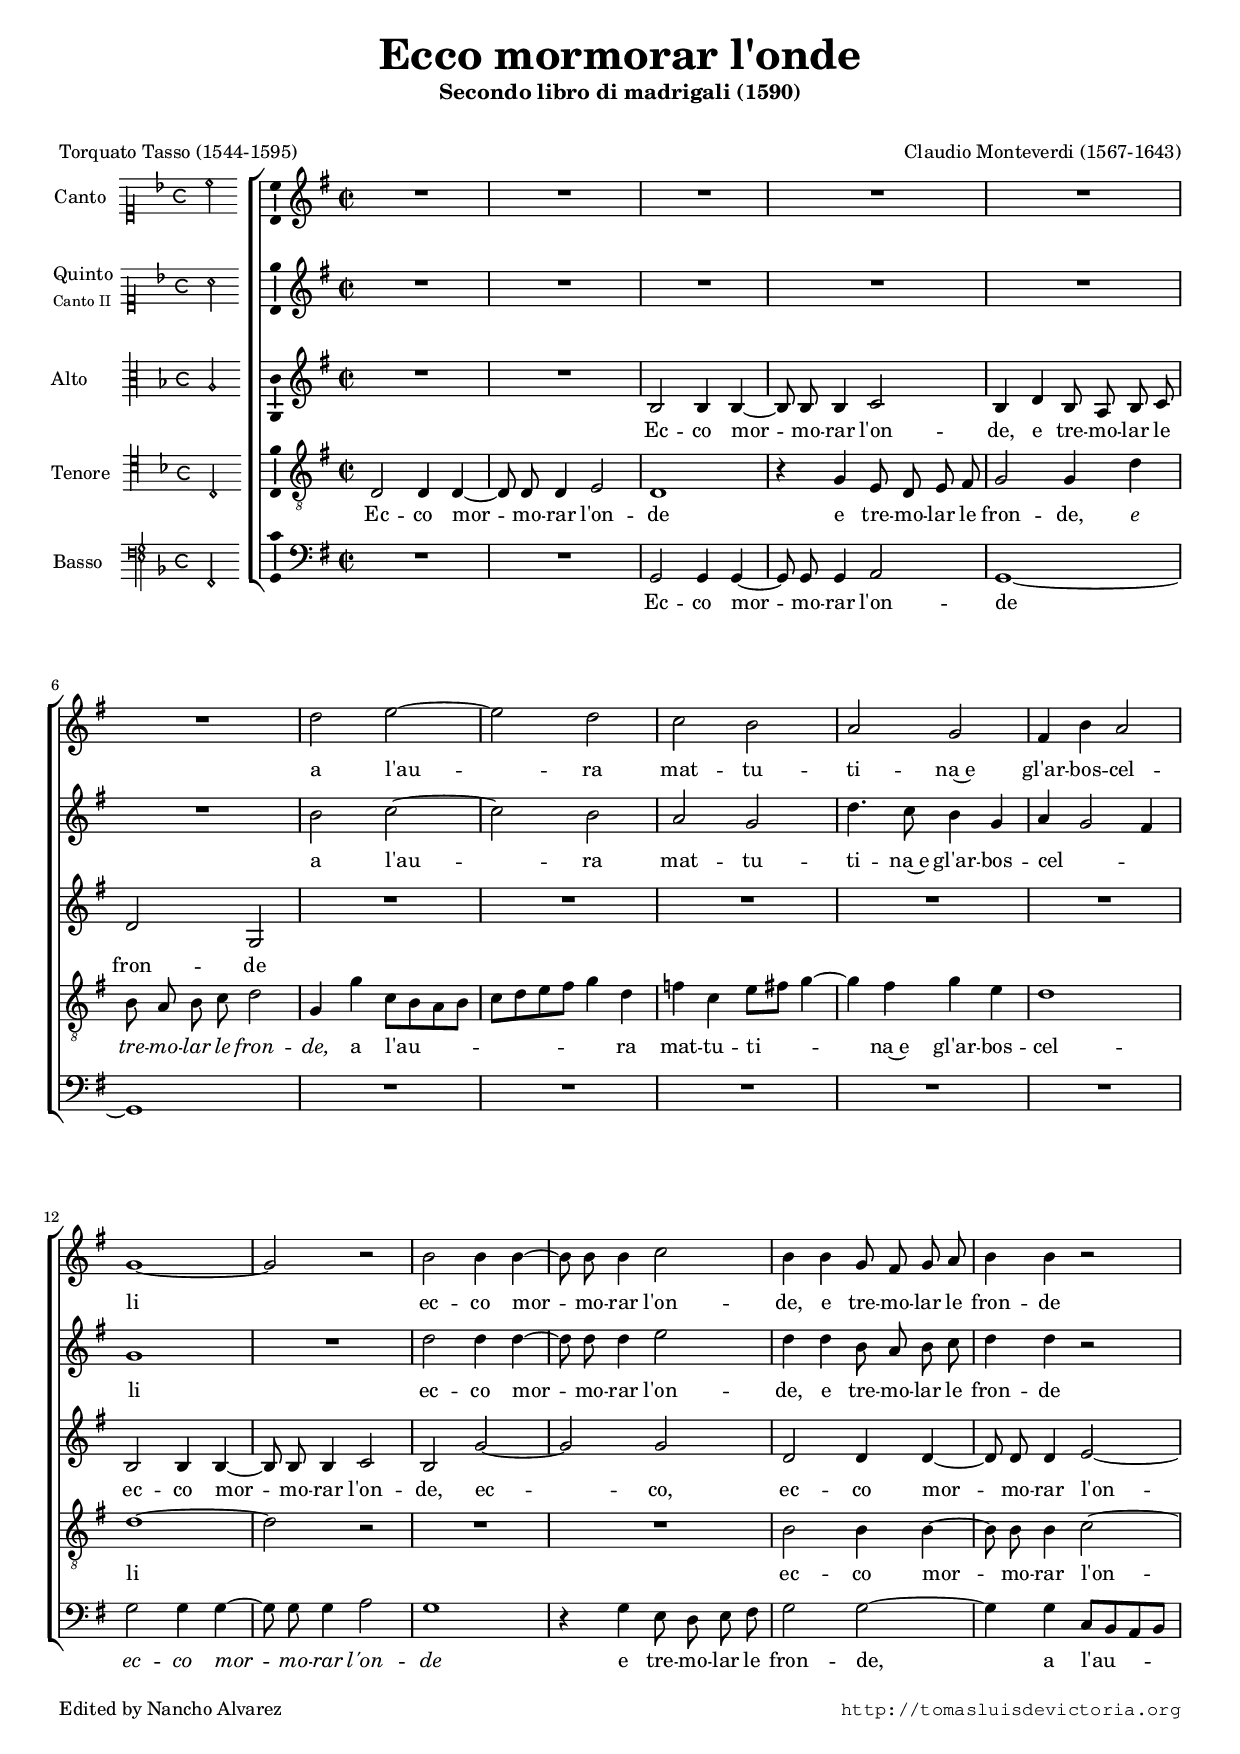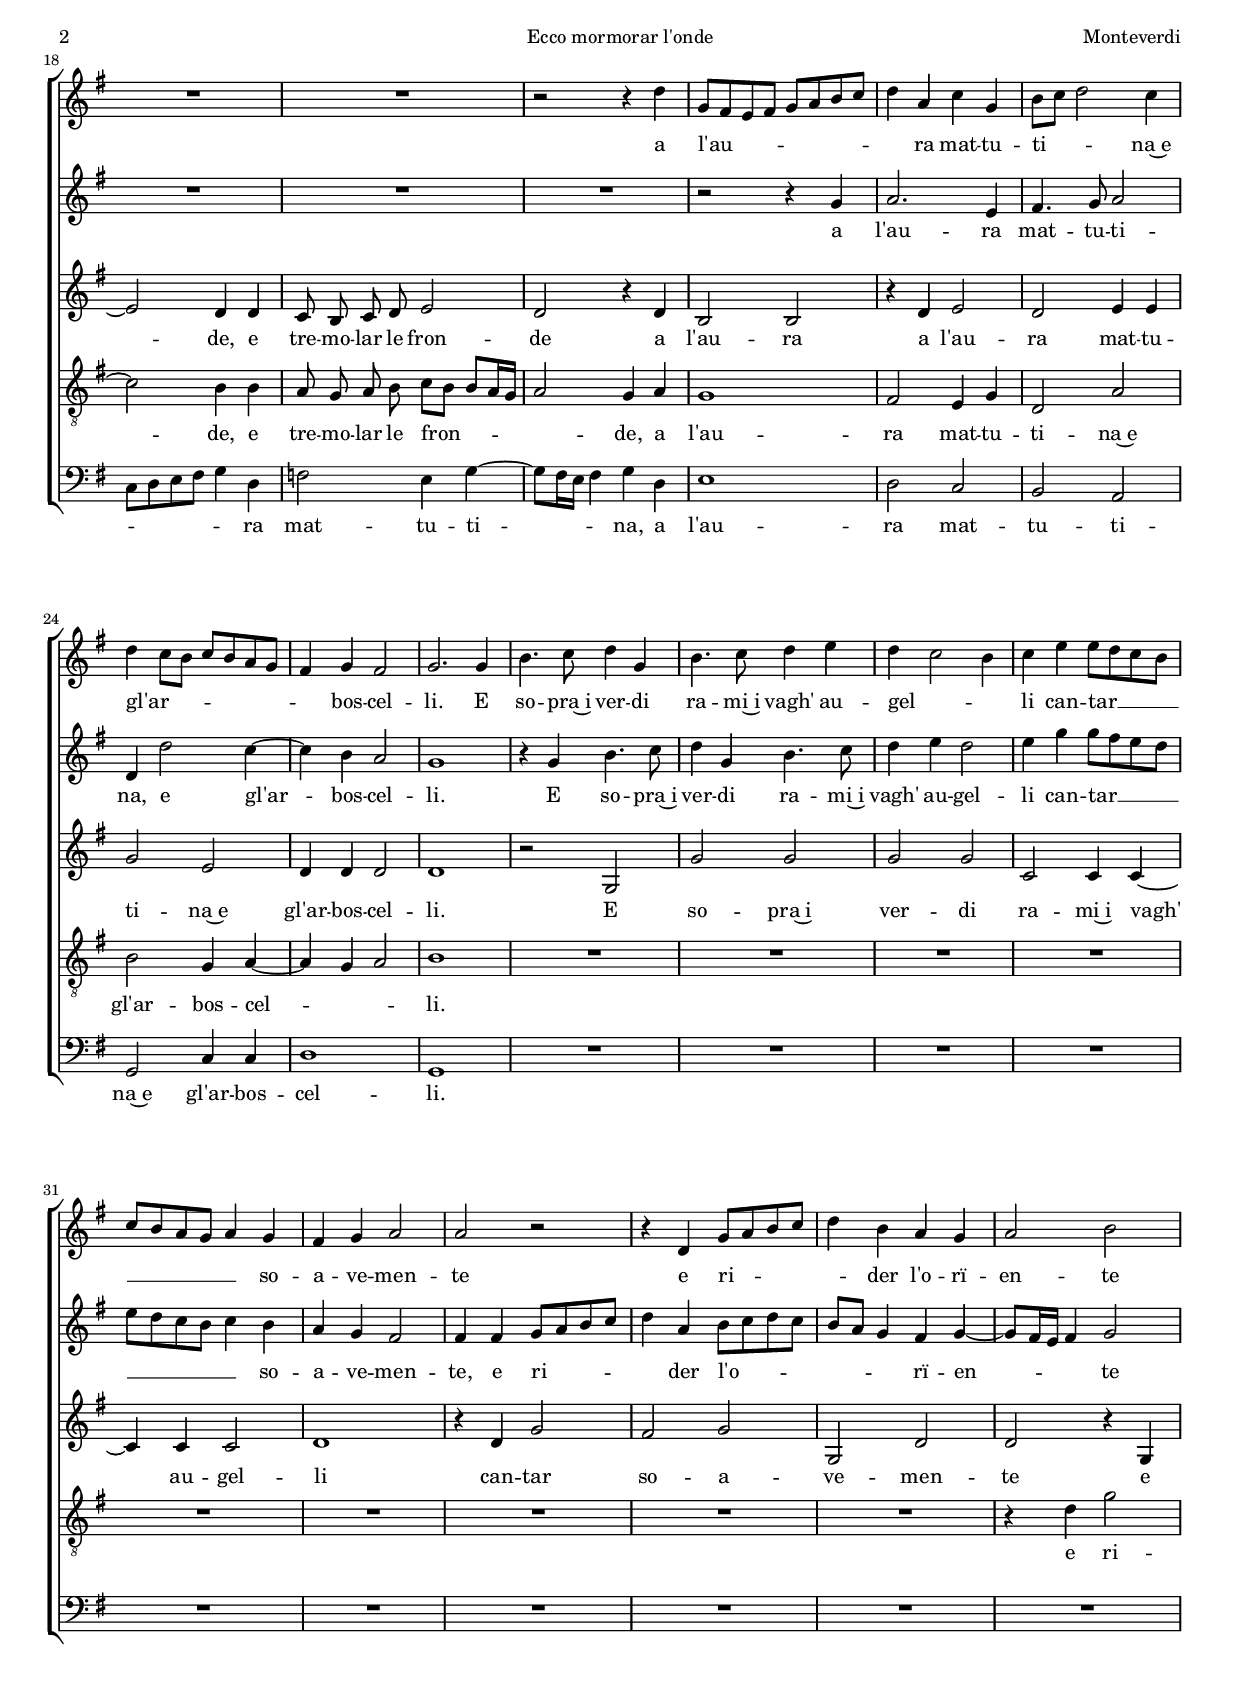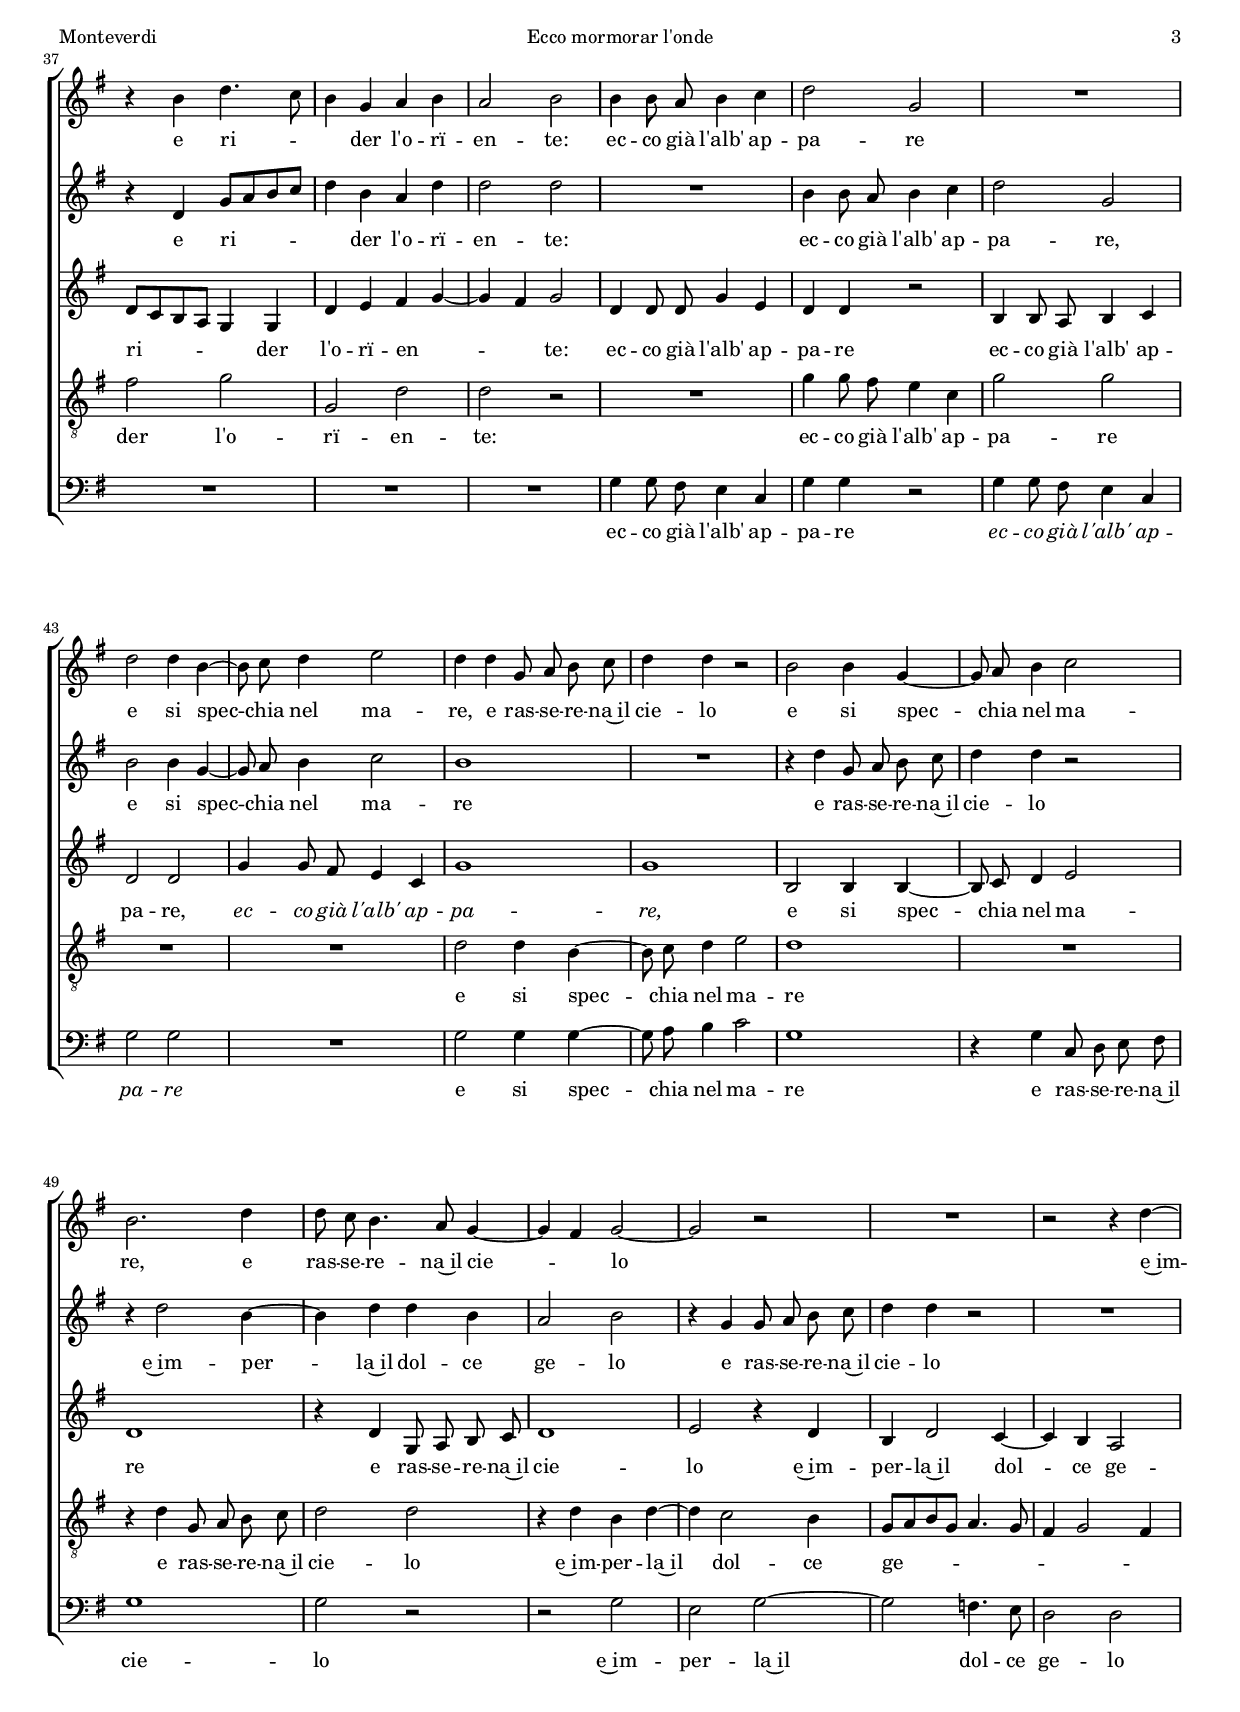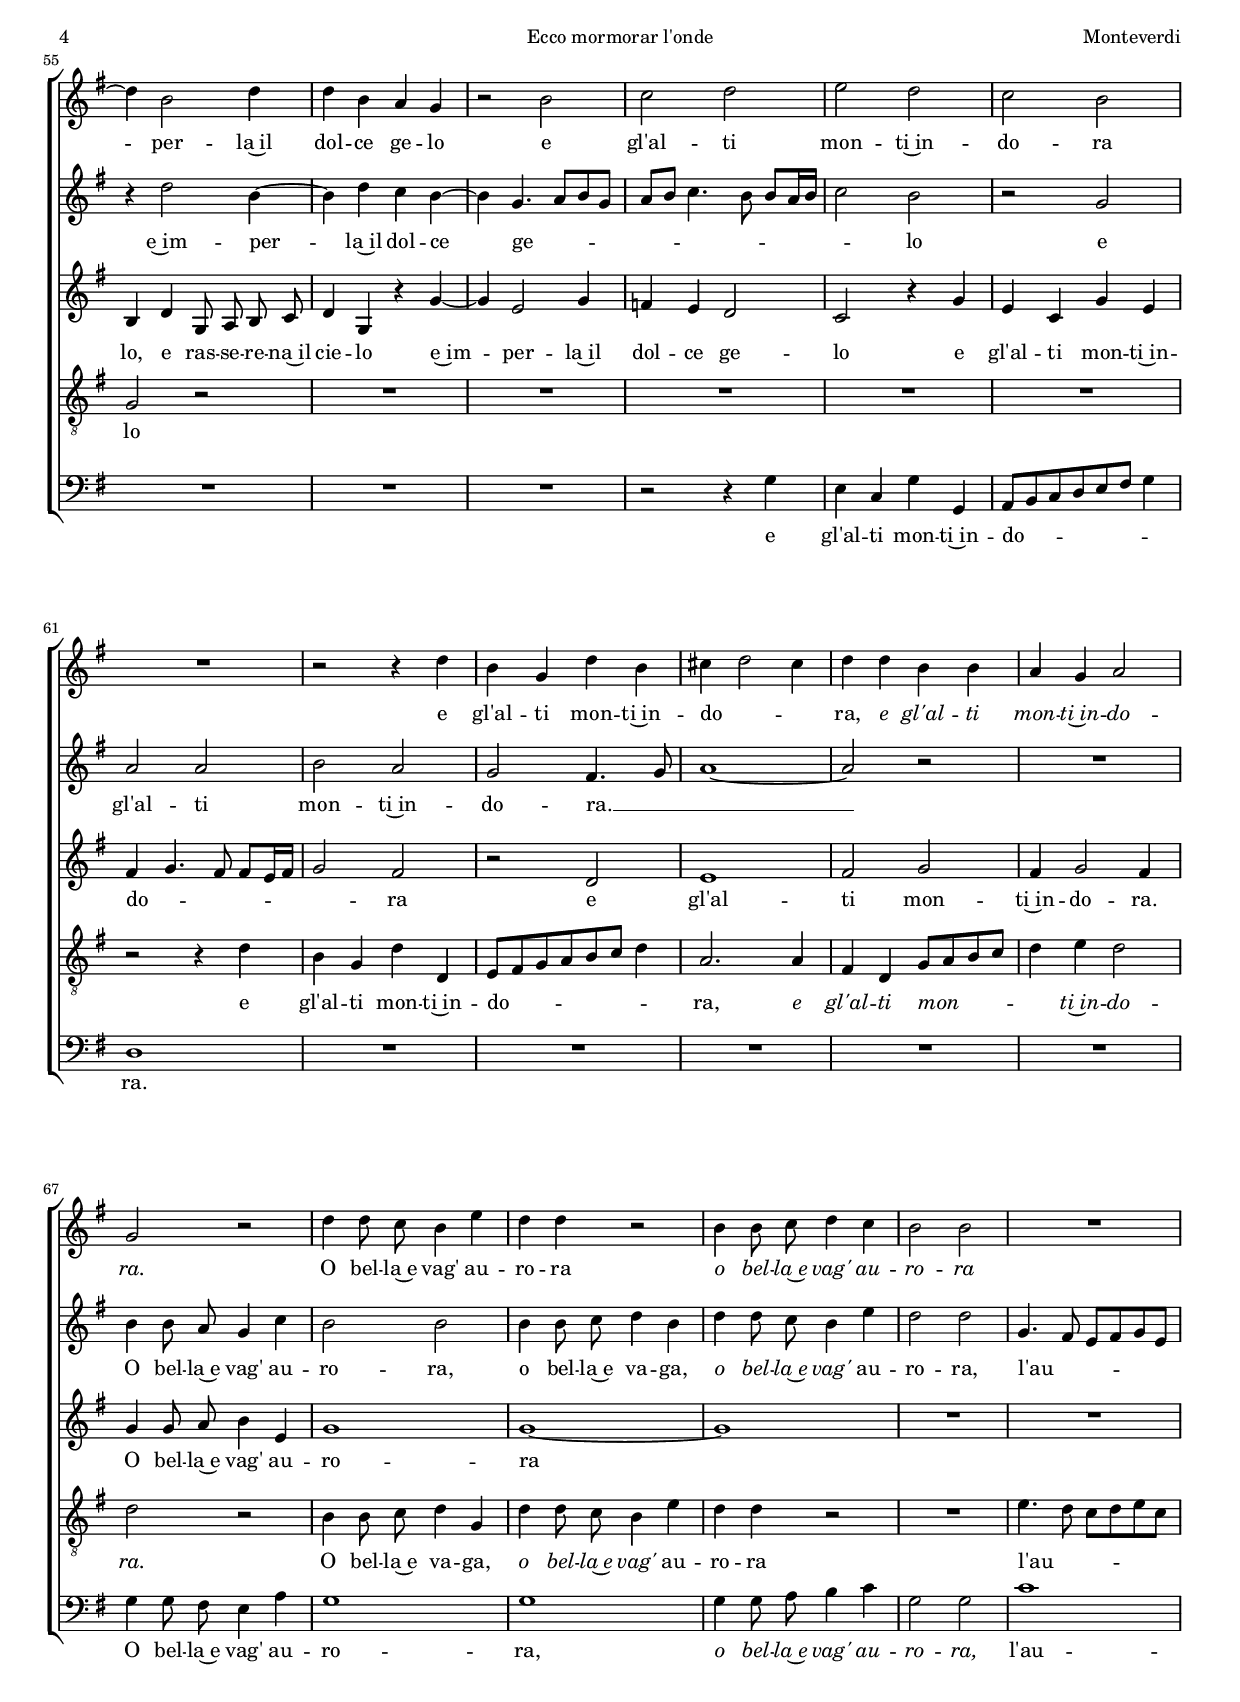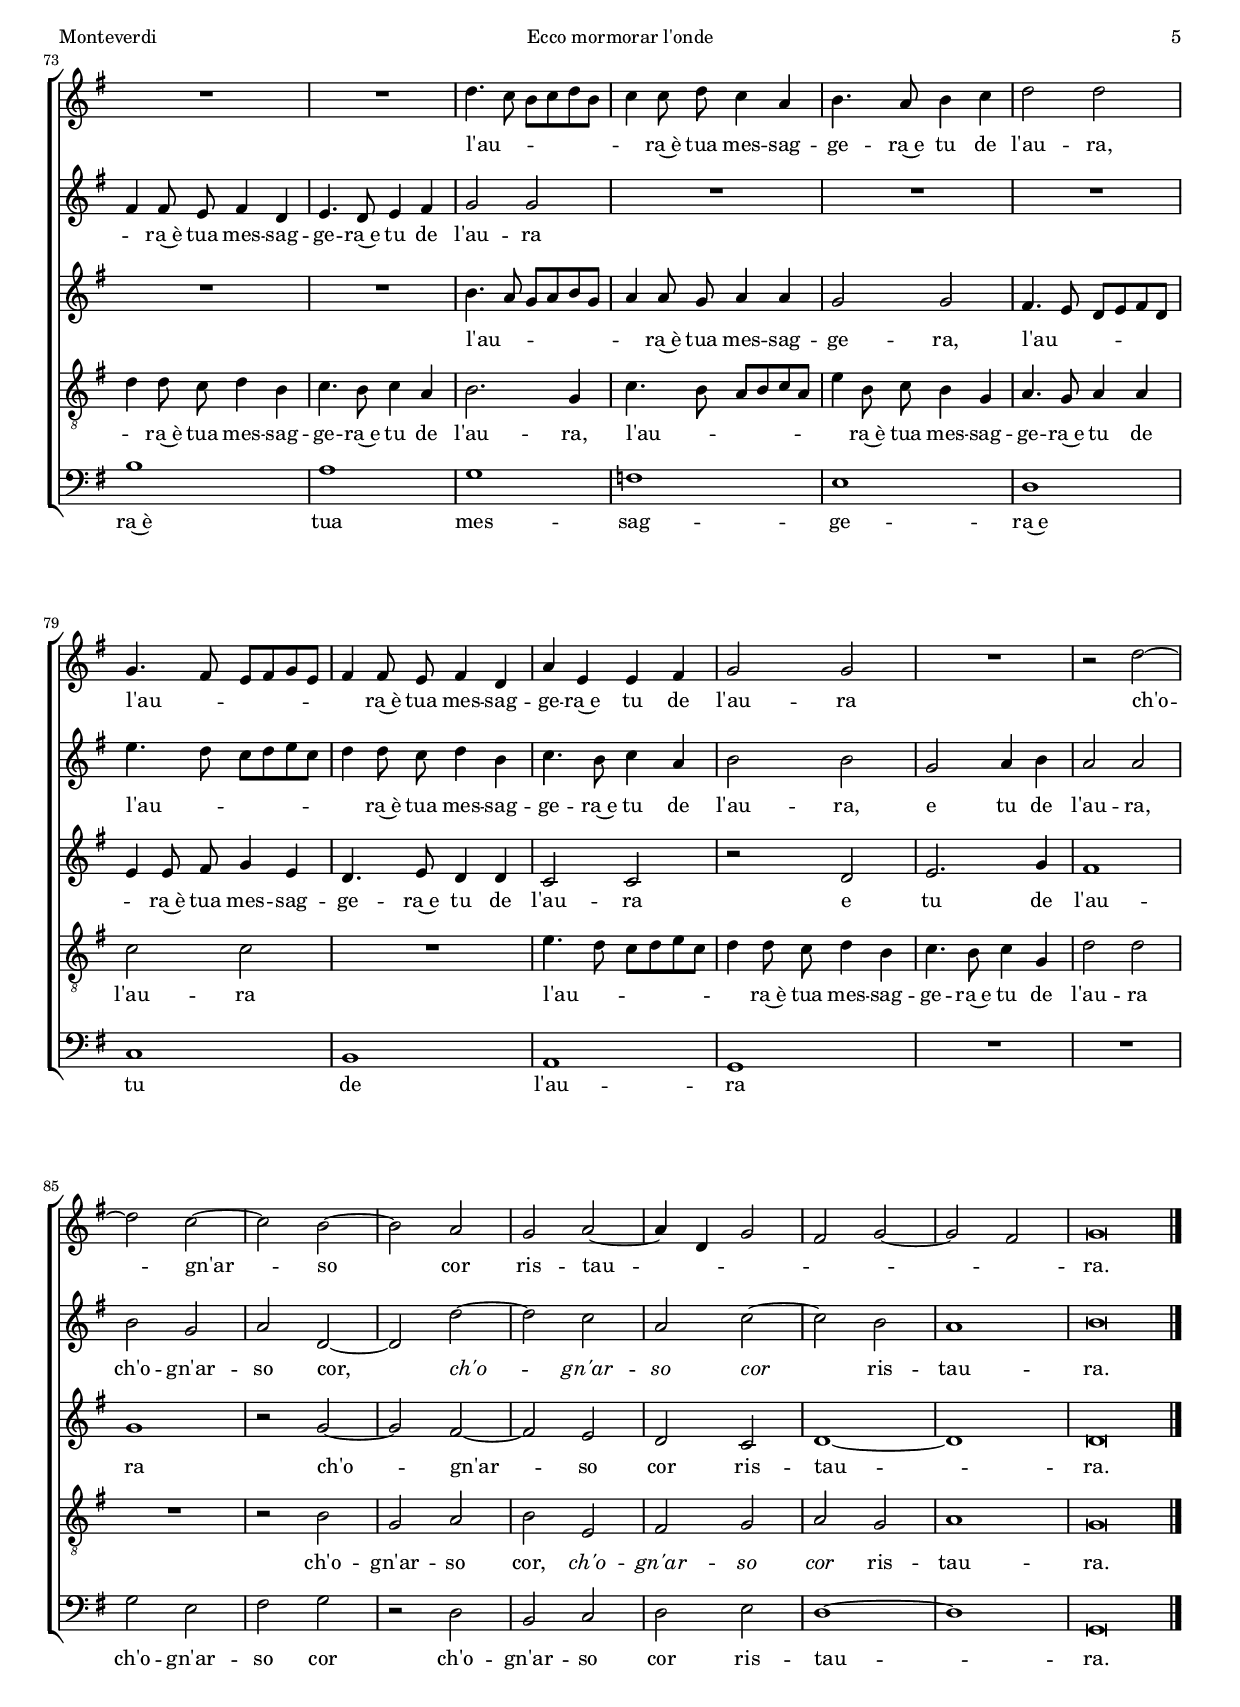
\version "2.18.0"

#(set-default-paper-size "a4")
#(set-global-staff-size 16.4)
#(ly:set-option 'point-and-click #f)
%mobile -s14.5 -i3.0

italicas=\override LyricText.font-shape = #'italic
rectas=\override LyricText.font-shape = #'upright
ss=\once \set suggestAccidentals = ##t
incipitwidth = 20
mtempo={\tempo 4 = 100}
mtempob={\tempo 4 = 50}

htitle="Ecco mormorar l'onde"
hcomposer="Monteverdi"

\header {
	title=\markup{\fontsize #3 "Ecco mormorar l'onde"}
	subtitle="Secondo libro di madrigali (1590)"
	subsubtitle=\markup{\column{" "}}
	composer="Claudio Monteverdi (1567-1643)"
        pdfauthor=\composer
	%opus="(-)"
	poet=\markup{"Torquato Tasso (1544-1595)"}
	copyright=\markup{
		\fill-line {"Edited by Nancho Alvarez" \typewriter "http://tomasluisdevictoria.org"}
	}
%	tagline=""
}

global={\key f \major \time 2/2 \skip 1*92 \bar "|."
}


cantus=\relative c''{
	R1*6
        c2 d ~
        d c
        bes a
        g f
        e4 a g2
        f1 ~
        f2 r
        a2 a4 a ~
        a8 a a4 bes2
        a4 a f8 e f g
        a4 a r2
        R1*2
        r2 r4 c
        f,8[ e d e] f[ g a bes]
        c4 g bes f
        a8[ bes] c2 bes4
        c bes8[ a] bes[ a g f]
        e4 f e2
        f2. f4
        a4. bes8 c4 f,
        a4. bes8 c4 d
        c bes2 a4
        bes4 d d8[ c bes a]
        bes[ a g f] g4 f
        e4 f g2
        g2 r
        r4 c, f8[ g a bes]
        c4 a g f
        g2 a
        r4 a c4. bes8
        a4 f g a
        g2 a
        a4 a8 g a4 bes
        c2 f,
        R1
        c'2 c4 a ~
        a8 bes8 c4 d2
        c4 c f,8 g a bes
        c4 c r2
        a2 a4 f ~
        f8 g a4 bes2
        a2. c4
        c8 bes a4. g8 f4 ~
        f e f2 ~
        f r
        R1
        r2 r4 c' ~
        c a2 c4
        c4 a g f
        r2a
        bes c
        d c
        bes a
        R1
        r2 r4 c
        a f c' a
        b c2 b4
        c c a a
        g f g2
        f2 r
        c'4 c8 bes a4 d
        c4 c r2
        a4 a8 bes c4 bes
        a2 a
        R1*3
        c4. bes8 a[ bes c a]
        bes4 bes8 c bes4 g
        a4. g8 a4 bes
        c2 c
        f,4. e8 d8[ e f d]
        e4 e8 d e4 c
        g' d d e
        f2 f
        R1
        r2 c' ~
        c bes ~
        bes a ~
        a g
        f g ~
        g4 c, f2
        e f ~
        f e
        f\breve*1/2
}

cantusdos=\relative c''{
	R1*6
        a2 bes ~
        bes a
        g f
        c'4. bes8 a4 f
        g4 f2 e4
        f1
        R1
        c'2 c4 c ~
        c8 c c4 d2
        c4 c a8 g a bes
        c4 c r2
        R1*3
        r2 r4 f,
        g2. d4
        e4. f8 g2
        c,4 c'2 bes4 ~
        bes a g2
        f1
        r4 f a4. bes8
        c4 f, a4. bes8
        c4 d c2
        d4 f f8[ e d c]
        d[ c bes a] bes4 a
        g4 f e2
        e4 e f8[ g a bes]
        c4 g a8[ bes c bes]
        a8[ g] f4 e f ~
        f8[ e16 d] e4 f2
        r4 c f8[ g a bes]
        c4 a g c
        c2 c
        R1
        a4 a8 g a4 bes
        c2 f,
        a2 a4 f ~
        f8 g a4 bes2
        a1
        R1
        r4 c f,8 g a bes
        c4 c r2
        r4 c2 a4 ~
        a c c a
        g2 a
        r4 f f8 g a bes
        c4 c r2
        R1
        r4 c2 a4 ~
        a4 c bes a ~
        a f4. g8[ a f]
        g[ a] bes4. a8 a[ g16 a]
        bes2 a
        r2 f
        g g
        a g
        f e4. f8 
        g1 ~
        g2 r
        R1
        a4 a8 g f4 bes
        a2 a
        a4 a8 bes c4 a
        c4 c8 bes a4 d
        c2 c
        f,4. e8 d[ e f d]
        e4 e8 d e4 c
        d4. c8 d4 e
        f2 f
        R1*3
        d'4. c8 bes8[ c d bes]
        c4 c8 bes c4 a
        bes4. a8 bes4 g
        a2 a
        f g4 a
        g2 g
        a f
        g c, ~
        c c' ~
        c bes
        g bes ~
        bes a
        g1
        a\breve*1/2
}

altus=\relative c'{
	R1*2
        a2 a4 a ~
        a8 a a4 bes2
        a4 c a8 g a bes
        c2 f,
        R1*5
        a2 a4 a ~
        a8 a a4 bes2
        a2 f' ~
        f f
        c c4 c ~
        c8 c c4 d2 ~
        d c4 c
        bes8 a bes c d2
        c r4 c
        a2 a
        r4 c d2
        c d4 d
        f2 d
        c4 c c2
        c1
        r2 f,
        f' f
        f f
        bes, bes4 bes ~
        bes bes bes2
        c1
        r4 c f2
        e f
        f, c'
        c r4 f,
        c'8[ bes a g] f4 f
        c'4 d e f ~
        f e f2
        c4 c8 c f4 d
        c c r2
        a4 a8 g a4 bes
        c2 c
        f4 f8 e d4 bes % Edition Peters sugiere ees
        f'1
        f
        a,2 a4 a ~
        a8 bes c4 d2
        c1
        r4 c f,8 g a bes
        c1
        d2 r4 c
        a4 c2 bes4 ~
        bes a g2
        a4 c f,8 g a bes 
        c4 f, r4 f' ~
        f d2 f4
        ees d c2
        bes2 r4 f'
        d bes f' d
        e f4. e8 e[ d16 e]
        f2 e
        r c
        d1
        e2 f
        e4 f2 e4
        f4 f8 g a4 d,
        f1
        f ~
        f
        R1*4
        a4. g8 f8[ g a f]
        g4 g8 f g4 g
        f2 f
        e4. d8 c8[ d e c]
        d4 d8 e f4 d
        c4. d8 c4 c
        bes2 bes
        r c
        d2. f4
        e1
        f
        r2 f ~
        f e ~
        e d
        c bes
        c1 ~
        c
        c\breve*1/2
}

tenor=\relative c{
	c2 c4 c ~
        c8 c c4 d2
        c1
        r4 f d8 c d e
        f2 f4 c'
        a8 g a bes c2
        f,4 f' bes,8[ a g a]
        bes[ c d e] f4 c
        ees bes d8[ e] f4 ~
        f e f d
        c1
        c ~
        c2 r
        R1*2
        a2 a4 a ~
        a8 a a4 bes2 ~
        bes a4 a
        g8 f g a bes8[ a] a[ g16 f]
        g2 f4 g
        f1
        e2 d4 f
        c2 g'
        a f4 g ~
        g f g2
        a1
        R1*9
        r4 c f2
        e f
        f, c'
        c r
        R1
        f4 f8 e d4 bes
        f'2 f
        R1*2
        c2 c4 a ~
        a8 bes c4 d2
        c1
        R1
        r4 c f,8 g a bes
        c2 c
        r4 c a c ~
        c bes2 a4
        f8[ g a f] g4. f8
        e4 f2 e4
        f2 r
        R1*5
        r2 r4 c'
        a4 f c' c,
        d8[ e f g a bes] c4 % Edition Peters sugiere b
        g2. g4
        e4 c f8[ g a bes]
        c4 d c2
        c r
        a4 a8 bes c4 f,
        c' c8 bes a4 d
        c c r2
        R1
        d4. c8 bes[ c d bes]
        c4 c8 bes c4 a
        bes4. a8 bes4 g
        a2. f4
        bes4. a8 g[ a bes g]
        d'4 a8 bes a4 f
        g4. f8 g4 g
        bes2 bes
        R1
        d4. c8 bes[ c d bes]
        c4 c8 bes c4 a
        bes4. a8 bes4 f
        c'2 c
        R1
        r2 a
        f g
        a d, 
        e f
        g f 
        g1
        f\breve*1/2
}

bassus=\relative c,{
	R1*2
        f2 f4 f ~
        f8 f f4 g2
        f1 ~
        f
        R1*5
        f'2 f4 f ~
        f8 f f4 g2
        f1
        r4 f d8 c d e
        f2 f ~
        f4 f bes,8[ a g a]
        bes[ c d e] f4 c
        ees2 d4 f ~
        f8[ e16 d] e4 f c
        d1
        c2 bes
        a g
        f bes4 bes
        c1 
        f,
        R1*13
        f'4 f8 e d4 bes
        f' f r2
        f4 f8 e d4 bes
        f'2 f
        R1
        f2 f4 f ~
        f8 g a4 bes2
        f1
        r4 f bes,8 c d e
        f1
        f2 r
        r2 f
        d f ~
        f ees4. d8
        c2 c
        R1*3
        r2 r4 f
        d bes f' f,
        g8[ a bes c d e] f4
        c1
        R1*5
        f4 f8 e d4 g
        f1
        f
        f4 f8 g a4 bes
        f2 f
        bes1
        a
        g
        f
        ees
        d
        c
        bes
        a
        g
        f
        R1*2
        f'2 d 
        e f
        r c
        a bes
        c d
        c1 ~
        c
        f,\breve*1/2
}

% texto modernizado 

textocantus=\lyricmode{
a l'au -- ra mat -- tu -- ti -- na~e
gl'ar -- bos -- cel -- li
ec -- co mor -- mo -- rar l'on -- de,
e tre -- mo -- lar le fron -- de
a l'au -- _ _ ra mat -- tu -- ti -- _ na~e
gl'ar -- _ _ _  bos -- cel -- li.
E so -- pra~i ver -- di ra -- mi~i
vagh' au -- gel -- _ _ li
can -- tar __ _ _ so -- a -- ve -- men -- te
e ri -- _ der l'o -- rï -- en -- te
e ri -- _ _ der l'o -- rï -- en -- te:
ec -- co già l'alb' ap -- pa -- re
e si spec -- chia nel ma -- re,
e ras -- se -- re -- na~il cie -- lo
e si spec -- chia nel ma -- re,
e ras -- se -- re -- na~il cie -- _ lo
e~im -- per -- la~il dol -- ce ge -- lo
e gl'al -- ti mon -- ti~in -- do -- ra
e gl'al -- ti mon -- ti~in -- do -- _ _ ra,
\italicas 
e gl'al -- ti mon -- ti~in -- do -- ra.
\rectas
O bel -- la~e vag' au -- ro -- ra
\italicas
o bel -- la~e vag' au -- ro -- ra
\rectas
l'au -- _ _ _ ra~è tua mes -- sag -- ge -- ra~e
tu de l'au -- ra,
l'au -- _ _ _ ra~è tua mes -- sag -- ge -- ra~e
tu de l'au -- ra
ch'o -- gn'ar -- so
cor ris -- tau -- _ _ _ _ _ ra.
}

textocantusdos=\lyricmode{
a l'au -- ra mat -- tu -- ti -- na~e
gl'ar -- bos -- cel -- _ _ li
ec -- co mor -- mo -- rar l'on -- de,
e tre -- mo -- lar le fron -- de
a l'au -- ra mat -- tu -- ti -- na,
e gl'ar -- bos -- cel -- li.
E so -- pra~i ver -- di ra -- mi~i
vagh' au -- gel -- li
can -- tar __ _ _ so -- a -- ve -- men -- te,
e ri -- _ der l'o -- _ _ rï -- en -- _ te
e ri -- _ der l'o -- rï -- en -- te:
ec -- co già l'alb' ap -- pa -- re,
e si spec -- chia nel ma -- re
e ras -- se -- re -- na~il cie -- lo
e~im -- per -- la~il dol -- ce ge -- lo
e ras -- se -- re -- na~il cie -- lo
e~im -- per -- la~il dol -- ce ge -- _ _ _ _ _ _ lo
e gl'al -- ti mon -- ti~in -- do -- ra. __ _ _ 
O bel -- la~e vag' au -- ro -- ra,
o bel -- la~e va -- ga,
\italicas
o bel -- la~e vag'
\rectas au -- ro -- ra,
l'au -- _ _ _ ra~è tua mes -- sag -- ge -- ra~e
tu de l'au -- ra
l'au -- _ _ _ ra~è tua mes -- sag -- ge -- ra~e
tu de l'au -- ra,
e tu de l'au -- ra,
ch'o -- gn'ar -- so cor,
\italicas ch'o -- gn'ar -- so cor
\rectas ris -- tau -- ra.
}

textoaltus=\lyricmode{
Ec -- co mor -- mo -- rar l'on -- de,
e tre -- mo -- lar le fron -- de
ec -- co mor -- mo -- rar l'on -- de,
ec -- co,
ec -- co mor -- mo -- rar l'on -- de,
e tre -- mo -- lar le fron -- de
a l'au -- ra 
a l'au -- ra mat -- tu -- ti -- na~e
gl'ar -- bos -- cel -- li.
E so -- pra~i ver -- di ra -- mi~i
vagh' au -- gel -- li
can -- tar so -- a -- ve -- men -- te
e ri -- _ der l'o -- rï -- en -- _ _ te:
ec -- co già l'alb' ap -- pa -- re
ec -- co già l'alb' ap -- pa -- re,
\italicas
ec -- co già l'alb' ap -- pa -- re,
\rectas
e si spec -- chia nel ma -- re
e ras -- se -- re -- na~il cie -- lo
e~im -- per -- la~il dol -- ce ge -- lo,
e ras -- se -- re -- na~il cie -- lo
e~im -- per -- la~il dol -- ce ge -- lo
e gl'al -- ti mon -- ti~in -- do -- _ _ _ _ ra
e gl'al -- ti mon -- ti~in -- do -- ra.
O bel -- la~e vag' au -- ro -- ra
l'au -- _ _ _ ra~è tua mes -- sag -- ge -- ra,
l'au -- _ _ _ ra~è tua mes -- sag -- ge -- ra~e
tu de l'au -- ra
e tu de l'au -- ra
ch'o -- gn'ar -- so
cor ris -- tau -- ra.
}

textotenor=\lyricmode{
Ec -- co mor -- mo -- rar l'on -- de
e tre -- mo -- lar le fron -- de,
\italicas
e tre -- mo -- lar le fron -- de,
\rectas 
a l'au -- _ _ ra mat -- tu -- ti -- _ na~e
gl'ar -- bos -- cel -- li
ec -- co mor -- mo -- rar l'on -- de,
e tre -- mo -- lar le fron -- _ _ de,
a l'au -- ra mat -- tu -- ti -- na~e
gl'ar -- bos -- cel -- _ _ li.
e ri -- der l'o -- rï -- en -- te:
ec -- co già l'alb' ap -- pa -- re
e si spec -- chia nel ma -- re
e ras -- se -- re -- na~il cie -- lo
e~im -- per -- la~il dol -- ce ge -- _ _ _ _ _ lo
e gl'al -- ti mon -- ti~in -- do -- _ ra,
\italicas 
e gl'al -- ti mon -- _ ti~in -- do -- ra.
\rectas
O bel -- la~e va -- ga,
\italicas 
o bel -- la~e vag'
\rectas 
au -- ro -- ra
\rectas
l'au -- _ _ _ ra~è tua mes -- sag -- ge -- ra~e
tu de l'au -- ra,
l'au -- _ _ _ ra~è tua mes -- sag -- ge -- ra~e
tu de l'au -- ra
l'au -- _ _ _ ra~è tua mes -- sag -- ge -- ra~e
tu de l'au -- ra
ch'o -- gn'ar -- so cor,
\italicas ch'o -- gn'ar -- so cor
\rectas ris -- tau -- ra.
}

textobassus=\lyricmode{
Ec -- co mor -- mo -- rar l'on -- de
\italicas
ec -- co mor -- mo -- rar l'on -- de
\rectas 
e tre -- mo -- lar le fron -- de,
a l'au -- _ _ ra mat -- tu -- ti -- _ na,
a l'au -- ra mat -- tu -- ti -- na~e
gl'ar -- bos -- cel -- li.
ec -- co già l'alb' ap -- pa -- re
\italicas
ec -- co già l'alb' ap -- pa -- re
\rectas
e si spec -- chia nel ma -- re
e ras -- se -- re -- na~il cie -- lo
e~im -- per -- la~il dol -- ce ge -- lo
e gl'al -- ti mon -- ti~in -- do -- _ ra.
O bel -- la~e vag' au -- ro -- ra,
\italicas
o bel -- la~e vag' au -- ro -- ra,
\rectas
l'au -- ra~è tua mes -- sag -- ge -- ra~e
tu de l'au -- ra
ch'o -- gn'ar -- so cor
ch'o -- gn'ar -- so
cor ris -- tau -- ra.
}


incipitcantus=\markup{
	\score{
		{ 
		\set Staff.instrumentName="Canto  "
		\override NoteHead.style = #'neomensural
		\override Staff.TimeSignature.style = #'neomensural
		\cadenzaOn 
		\clef "petrucci-c1"
		\key f \major
		\time 4/4
                 c''2
		} 

	\layout { line-width=\incipitwidth indent = 0 }
	}
}

incipitcantusdos=\markup{
	\score{
		{ 
		\set Staff.instrumentName=\markup{\column{"Quinto " \smaller \smaller "Canto II"}}
		\override NoteHead.style = #'neomensural
		\override Staff.TimeSignature.style = #'neomensural
		\cadenzaOn 
		\clef "petrucci-c1"
		\key f \major
		\time 4/4
                a'2
		} 

	\layout { line-width=\incipitwidth indent = 0 }
	}
}

incipitaltus=\markup{
	\score{
		{ 
		\set Staff.instrumentName="Alto      "
		\override NoteHead.style = #'neomensural 
		\override Staff.TimeSignature.style = #'neomensural
		\cadenzaOn 
		\clef "petrucci-c3"
		\key f \major
		\time 4/4
                 a2
		} 
	\layout { line-width=\incipitwidth indent = 0 }
	}
}


incipittenor=\markup{
	\score{
		{ 
		\set Staff.instrumentName="Tenore  "
		\override NoteHead.style = #'neomensural 
		\override Staff.TimeSignature.style = #'neomensural
		\cadenzaOn 
		\clef "petrucci-c4"
		\key f \major
		\time 4/4
                c2
		} 
	\layout { line-width=\incipitwidth indent=0 }
	}
}

incipitbassus=\markup{
	\score{
		{ 
		\set Staff.instrumentName="Basso   "
		\override NoteHead.style = #'neomensural
		\override Staff.TimeSignature.style = #'neomensural
		\cadenzaOn 
		\clef "petrucci-f4"
		\key f \major
		\time 4/4
                f,2
		} 
	\layout { line-width=\incipitwidth indent = 0 }
	}
}

%\layout {
%       \context {\Voice
%               \remove Ligature_bracket_engraver
%               \consists Mensural_ligature_engraver
%       }
%       line-width=\incipitwidth
%       indent = 0
%}

\score {\transpose c' d'{
\new ChoirStaff<<

	\new Staff <<\global
	\new Voice="v1" {
		\set Staff.instrumentName=\incipitcantus
		\clef "treble"
		\cantus }
	\new Lyrics \lyricsto "v1" {\textocantus }
	>>
        
        \new Staff <<\global
	\new Voice="v5" {
		\set Staff.instrumentName=\incipitcantusdos
		\clef "treble"
		\cantusdos }
	\new Lyrics \lyricsto "v5" {\textocantusdos }
	>>

	\new Staff <<\global
	\new Voice="v2" {
		\set Staff.instrumentName=\incipitaltus
		\clef "treble"
		\altus }
	\new Lyrics \lyricsto "v2" {\textoaltus }
	>>
	
	\new Staff <<\global
	\new Voice="v3" {
		\set Staff.instrumentName=\incipittenor
		\clef "G_8"
		\tenor }
	\new Lyrics \lyricsto "v3" {\textotenor }
	>>

	\new Staff <<\global
	\new Voice="v4" {
		\set Staff.instrumentName=\incipitbassus
		\clef "bass"
		\bassus }
	\new Lyrics \lyricsto "v4" {\textobassus }
	>>
	
>>

	} % transpose

\layout{ 
	\context {\Lyrics 
		\override VerticalAxisGroup.staff-affinity = #UP
		\override VerticalAxisGroup.nonstaff-relatedstaff-spacing =
			#'((basic-distance . 0) (minimum-distance . 0) (padding . 1))
		%\override LyricText.font-size = #1.2
		\override LyricHyphen.minimum-distance = #0.5
	}
	\context {\Score 
		tempoHideNote = ##t
		\override BarNumber.padding = #2 
	}
	\context {\Voice 
		%melismaBusyProperties = #'()
		autoBeaming = ##f
	}
	\context {\Staff 
                %\RemoveEmptyStaves
                %\override VerticalAxisGroup.remove-first = ##t
		\override VerticalAxisGroup.staff-staff-spacing =
			#'((basic-distance . 11) (minimum-distance . 0) (padding . 1))
		\consists Ambitus_engraver 
		\override LigatureBracket.padding = #1
	}
}

%\midi { \mtempo }

}


\paper{
	evenHeaderMarkup=\markup  \fill-line { \fromproperty #'page:page-number-string \htitle \hcomposer }
	oddHeaderMarkup= \markup  \fill-line { \on-the-fly #not-first-page \hcomposer \on-the-fly #not-first-page \htitle \on-the-fly #not-first-page \fromproperty #'page:page-number-string }
	%system-count=20
	%page-count = 8
	ragged-last-bottom = ##f
	indent=3.4\cm
	system-system-spacing =
	#'((basic-distance . 20) (minimum-distance . 0) (padding . 5))
	top-system-spacing = % header
	#'((basic-distance . 8) (minimum-distance . 0) (padding . 0))
	last-bottom-spacing = % footer
	#'((basic-distance . 12) (minimum-distance . 0) (padding . 0))

}
